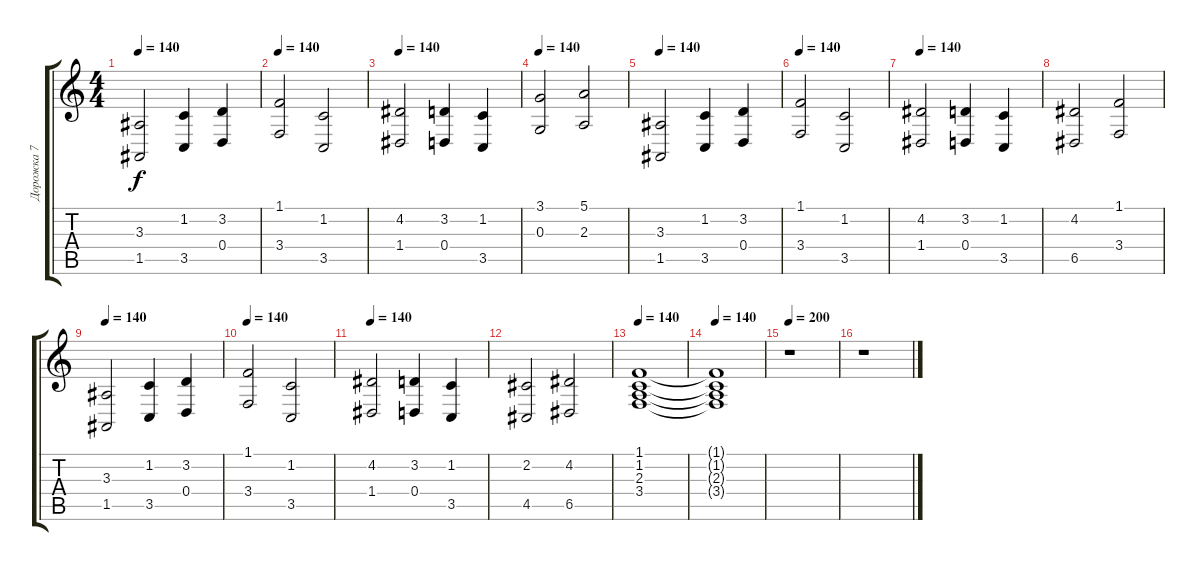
\track ("Дорожка 7" "Дорожка 7") {instrument choiraahs}
\staff {score tabs}
\tuning (E4 B3 G3 D3 A2 E2) {hide}
\ts (4 4)
\tempo 140
\clef g2
\ks c
(3.3 1.5).2{dy f} (1.2 3.5).4 (3.2 0.4).4 |
\tempo 140
(1.1 3.4).2 (1.2 3.5).2 |
\tempo 140
(4.2 1.4).2 (3.2 0.4).4 (1.2 3.5).4 |
\tempo 140
(3.1 0.3).2 (5.1 2.3).2 |
\tempo 140
(3.3 1.5).2 (1.2 3.5).4 (3.2 0.4).4 |
\tempo 140
(1.1 3.4).2 (1.2 3.5).2 |
\tempo 140
(4.2 1.4).2 (3.2 0.4).4 (1.2 3.5).4 |
(4.2 6.5).2 (1.1 3.4).2 |
\tempo 140
(3.3 1.5).2 (1.2 3.5).4 (3.2 0.4).4 |
\tempo 140
(1.1 3.4).2 (1.2 3.5).2 |
\tempo 140
(4.2 1.4).2 (3.2 0.4).4 (1.2 3.5).4 |
(2.2 4.5).2 (4.2 6.5).2 |
\tempo 140
(1.1 1.2 2.3 3.4).1 |
\tempo 140
(1.1{t} 1.2{t} 2.3{t} 3.4{t}).1 |
\tempo 200
r.1 |
r.1
